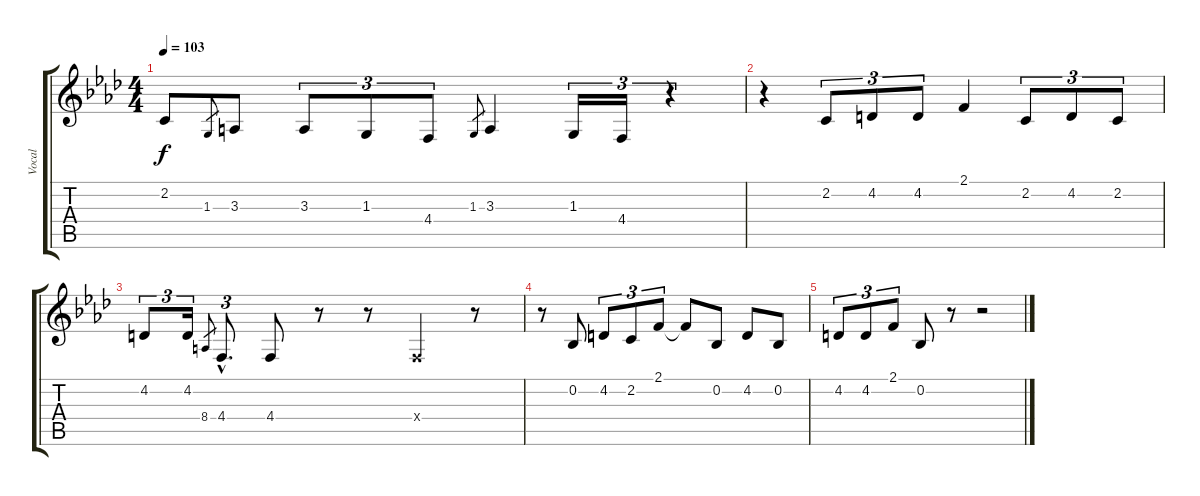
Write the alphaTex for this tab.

\track ("Vocal" "Vocal") {instrument voiceoohs}
\staff {score tabs}
\tuning (Eb4 Bb3 Gb3 Db3 Ab2 Eb2) {hide}
\ts (4 4)
\tempo 103
\clef g2
\ks ab
2.2.8{dy f} 1.3.8{gr} 3.3.8 3.3.8{tu (3 2)} 1.3.8{tu (3 2)} 4.4.8{tu (3 2)} 1.3.8{gr} 3.3.4 1.3.16{tu (3 2)} 4.4.16{tu (3 2)} r.4{tu (3 2)} |
r.4 2.2.8{tu (3 2) volume 10 instrument voiceoohs} 4.2.8{tu (3 2)} 4.2.8{tu (3 2)} 2.1.4 2.2.8{tu (3 2)} 4.2.8{tu (3 2)} 2.2.8{tu (3 2)} |
4.2.8{tu (3 2) volume 8 instrument voiceoohs} 4.2.16{tu (3 2)} 8.4.8{gr} 4.4{hac}.8{d tu (3 2)} 4.4.8 r.8 r.8 4.4{x}.4 r.8 |
r.8 0.2.8{volume 6 instrument voiceoohs} 4.2.8{tu (3 2)} 2.2.8{tu (3 2)} 2.1.8{tu (3 2)} 2.1{t}.8 0.2.8 4.2.8 0.2.8 |
4.2.8{tu (3 2) volume 3 instrument voiceoohs} 4.2.8{tu (3 2)} 2.1.8{tu (3 2)} 0.2.8 r.8 r.2
